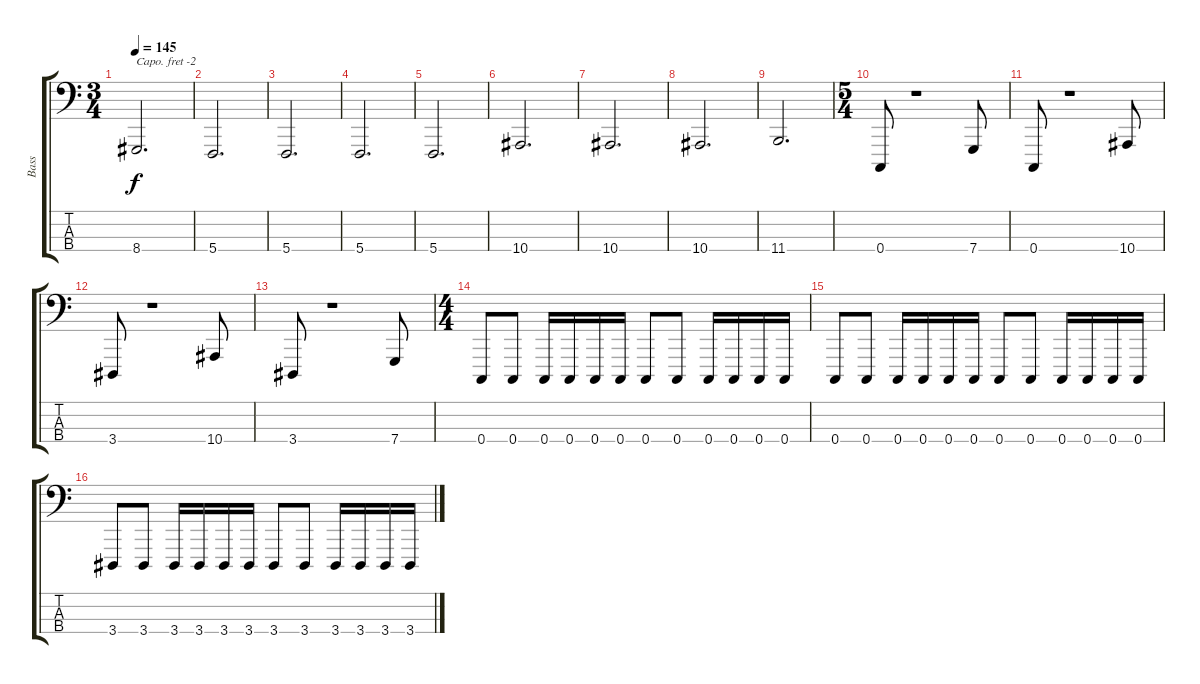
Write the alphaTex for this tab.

\track ("Bass" "Bass") {instrument acousticgrandpiano}
\staff {score tabs}
\capo -2
\tuning (G2 D2 A1 D1) {hide}
\ts (3 4)
\tempo 145
\clef f4
\ks c
8.4.2{d dy f} |
5.4.2{d} |
5.4.2{d} |
5.4.2{d} |
5.4.2{d} |
10.4.2{d} |
10.4.2{d} |
10.4.2{d} |
11.4.2{d} |
\ts (5 4)
0.4.8 r.1 7.4.8 |
0.4.8 r.1 10.4.8 |
3.4.8 r.1 10.4.8 |
3.4.8 r.1 7.4.8 |
\ts (4 4)
0.4.8 0.4.8 0.4.16 0.4.16 0.4.16 0.4.16 0.4.8 0.4.8 0.4.16 0.4.16 0.4.16 0.4.16 |
0.4.8 0.4.8 0.4.16 0.4.16 0.4.16 0.4.16 0.4.8 0.4.8 0.4.16 0.4.16 0.4.16 0.4.16 |
3.4.8 3.4.8 3.4.16 3.4.16 3.4.16 3.4.16 3.4.8 3.4.8 3.4.16 3.4.16 3.4.16 3.4.16
